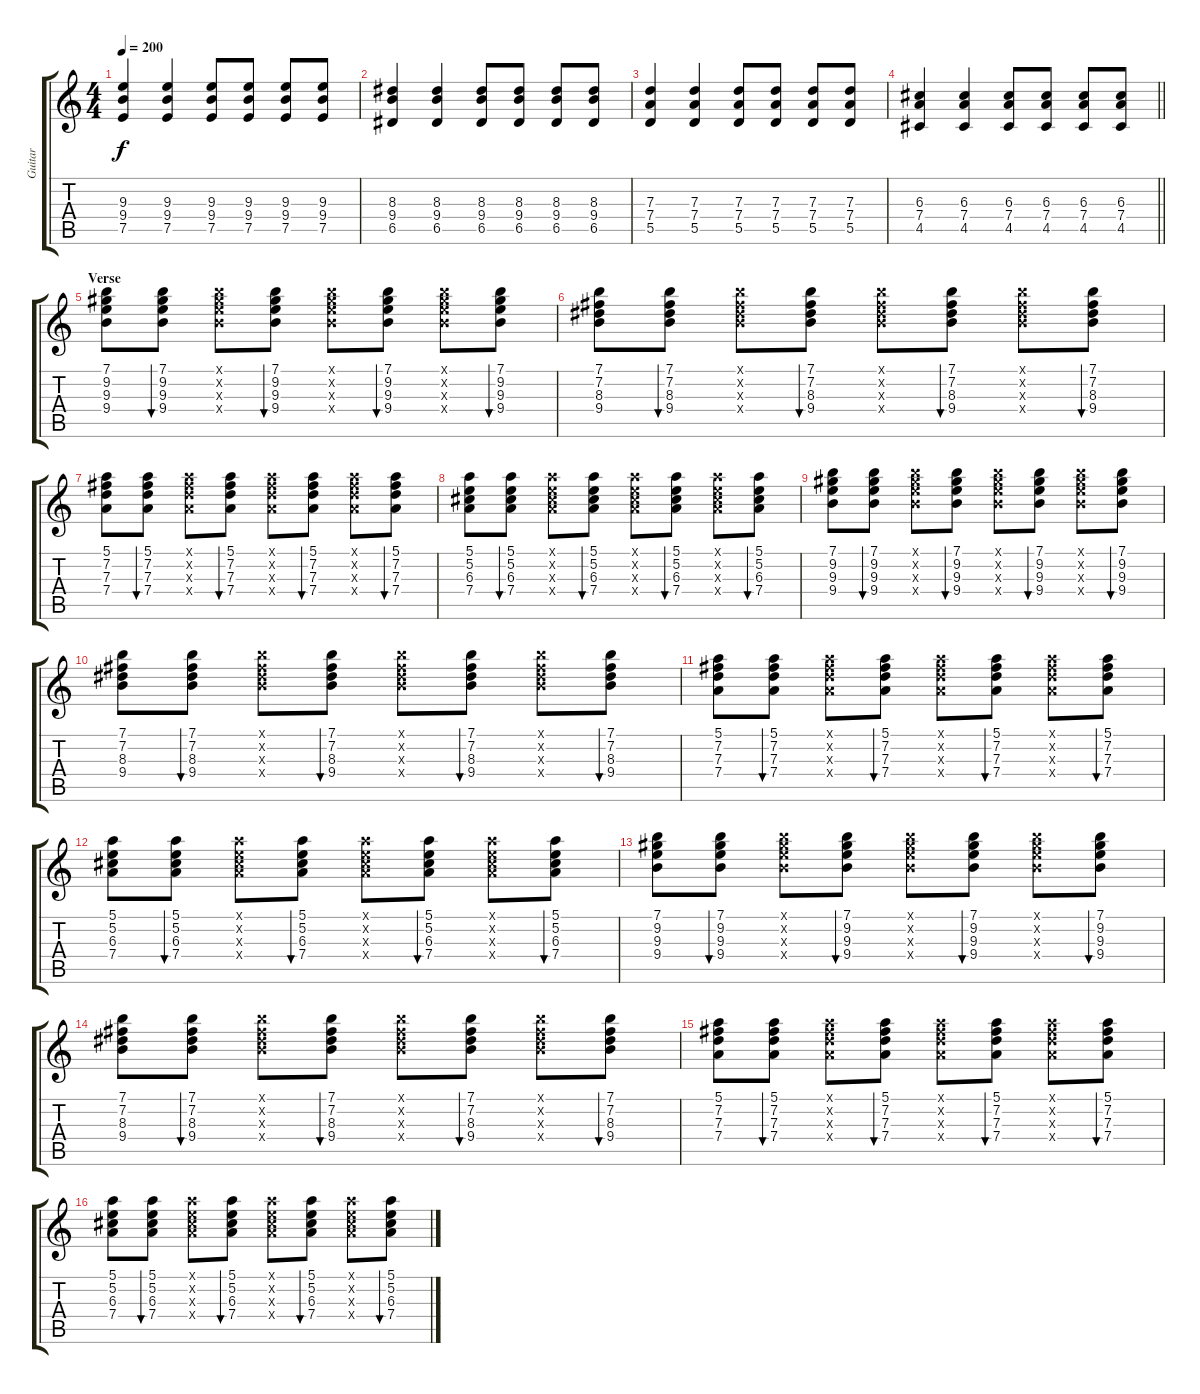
\track ("Guitar" "Guitar") {instrument acousticguitarsteel}
\staff {score tabs}
\tuning (E4 B3 G3 D3 A2 E2) {hide}
\ts (4 4)
\tempo 200
\clef g2
\ks c
(9.3 9.4 7.5).4{dy f} (9.3 9.4 7.5).4 (9.3 9.4 7.5).8 (9.3 9.4 7.5).8 (9.3 9.4 7.5).8 (9.3 9.4 7.5).8 |
(8.3 9.4 6.5).4 (8.3 9.4 6.5).4 (8.3 9.4 6.5).8 (8.3 9.4 6.5).8 (8.3 9.4 6.5).8 (8.3 9.4 6.5).8 |
(7.3 7.4 5.5).4 (7.3 7.4 5.5).4 (7.3 7.4 5.5).8 (7.3 7.4 5.5).8 (7.3 7.4 5.5).8 (7.3 7.4 5.5).8 |
\barLineRight lightlight
(6.3 7.4 4.5).4 (6.3 7.4 4.5).4 (6.3 7.4 4.5).8 (6.3 7.4 4.5).8 (6.3 7.4 4.5).8 (6.3 7.4 4.5).8 |
\section ("" "Verse")
(7.1 9.2 9.3 9.4).8 (7.1 9.2 9.3 9.4).8{bu 60} (7.1{x} 9.2{x} 9.3{x} 9.4{x}).8 (7.1 9.2 9.3 9.4).8{bu 60} (7.1{x} 9.2{x} 9.3{x} 9.4{x}).8 (7.1 9.2 9.3 9.4).8{bu 60} (7.1{x} 9.2{x} 9.3{x} 9.4{x}).8 (7.1 9.2 9.3 9.4).8{bu 60} |
(7.1 7.2 8.3 9.4).8 (7.1 7.2 8.3 9.4).8{bu 60} (7.1{x} 7.2{x} 8.3{x} 9.4{x}).8 (7.1 7.2 8.3 9.4).8{bu 60} (7.1{x} 7.2{x} 8.3{x} 9.4{x}).8 (7.1 7.2 8.3 9.4).8{bu 60} (7.1{x} 7.2{x} 8.3{x} 9.4{x}).8 (7.1 7.2 8.3 9.4).8{bu 60} |
(5.1 7.2 7.3 7.4).8 (5.1 7.2 7.3 7.4).8{bu 60} (5.1{x} 7.2{x} 7.3{x} 7.4{x}).8 (5.1 7.2 7.3 7.4).8{bu 60} (5.1{x} 7.2{x} 7.3{x} 7.4{x}).8 (5.1 7.2 7.3 7.4).8{bu 60} (5.1{x} 7.2{x} 7.3{x} 7.4{x}).8 (5.1 7.2 7.3 7.4).8{bu 60} |
(5.1 5.2 6.3 7.4).8 (5.1 5.2 6.3 7.4).8{bu 60} (5.1{x} 5.2{x} 6.3{x} 7.4{x}).8 (5.1 5.2 6.3 7.4).8{bu 60} (5.1{x} 5.2{x} 6.3{x} 7.4{x}).8 (5.1 5.2 6.3 7.4).8{bu 60} (5.1{x} 5.2{x} 6.3{x} 7.4{x}).8 (5.1 5.2 6.3 7.4).8{bu 60} |
(7.1 9.2 9.3 9.4).8 (7.1 9.2 9.3 9.4).8{bu 60} (7.1{x} 9.2{x} 9.3{x} 9.4{x}).8 (7.1 9.2 9.3 9.4).8{bu 60} (7.1{x} 9.2{x} 9.3{x} 9.4{x}).8 (7.1 9.2 9.3 9.4).8{bu 60} (7.1{x} 9.2{x} 9.3{x} 9.4{x}).8 (7.1 9.2 9.3 9.4).8{bu 60} |
(7.1 7.2 8.3 9.4).8 (7.1 7.2 8.3 9.4).8{bu 60} (7.1{x} 7.2{x} 8.3{x} 9.4{x}).8 (7.1 7.2 8.3 9.4).8{bu 60} (7.1{x} 7.2{x} 8.3{x} 9.4{x}).8 (7.1 7.2 8.3 9.4).8{bu 60} (7.1{x} 7.2{x} 8.3{x} 9.4{x}).8 (7.1 7.2 8.3 9.4).8{bu 60} |
(5.1 7.2 7.3 7.4).8 (5.1 7.2 7.3 7.4).8{bu 60} (5.1{x} 7.2{x} 7.3{x} 7.4{x}).8 (5.1 7.2 7.3 7.4).8{bu 60} (5.1{x} 7.2{x} 7.3{x} 7.4{x}).8 (5.1 7.2 7.3 7.4).8{bu 60} (5.1{x} 7.2{x} 7.3{x} 7.4{x}).8 (5.1 7.2 7.3 7.4).8{bu 60} |
(5.1 5.2 6.3 7.4).8 (5.1 5.2 6.3 7.4).8{bu 60} (5.1{x} 5.2{x} 6.3{x} 7.4{x}).8 (5.1 5.2 6.3 7.4).8{bu 60} (5.1{x} 5.2{x} 6.3{x} 7.4{x}).8 (5.1 5.2 6.3 7.4).8{bu 60} (5.1{x} 5.2{x} 6.3{x} 7.4{x}).8 (5.1 5.2 6.3 7.4).8{bu 60} |
(7.1 9.2 9.3 9.4).8 (7.1 9.2 9.3 9.4).8{bu 60} (7.1{x} 9.2{x} 9.3{x} 9.4{x}).8 (7.1 9.2 9.3 9.4).8{bu 60} (7.1{x} 9.2{x} 9.3{x} 9.4{x}).8 (7.1 9.2 9.3 9.4).8{bu 60} (7.1{x} 9.2{x} 9.3{x} 9.4{x}).8 (7.1 9.2 9.3 9.4).8{bu 60} |
(7.1 7.2 8.3 9.4).8 (7.1 7.2 8.3 9.4).8{bu 60} (7.1{x} 7.2{x} 8.3{x} 9.4{x}).8 (7.1 7.2 8.3 9.4).8{bu 60} (7.1{x} 7.2{x} 8.3{x} 9.4{x}).8 (7.1 7.2 8.3 9.4).8{bu 60} (7.1{x} 7.2{x} 8.3{x} 9.4{x}).8 (7.1 7.2 8.3 9.4).8{bu 60} |
(5.1 7.2 7.3 7.4).8 (5.1 7.2 7.3 7.4).8{bu 60} (5.1{x} 7.2{x} 7.3{x} 7.4{x}).8 (5.1 7.2 7.3 7.4).8{bu 60} (5.1{x} 7.2{x} 7.3{x} 7.4{x}).8 (5.1 7.2 7.3 7.4).8{bu 60} (5.1{x} 7.2{x} 7.3{x} 7.4{x}).8 (5.1 7.2 7.3 7.4).8{bu 60} |
(5.1 5.2 6.3 7.4).8 (5.1 5.2 6.3 7.4).8{bu 60} (5.1{x} 5.2{x} 6.3{x} 7.4{x}).8 (5.1 5.2 6.3 7.4).8{bu 60} (5.1{x} 5.2{x} 6.3{x} 7.4{x}).8 (5.1 5.2 6.3 7.4).8{bu 60} (5.1{x} 5.2{x} 6.3{x} 7.4{x}).8 (5.1 5.2 6.3 7.4).8{bu 60}
